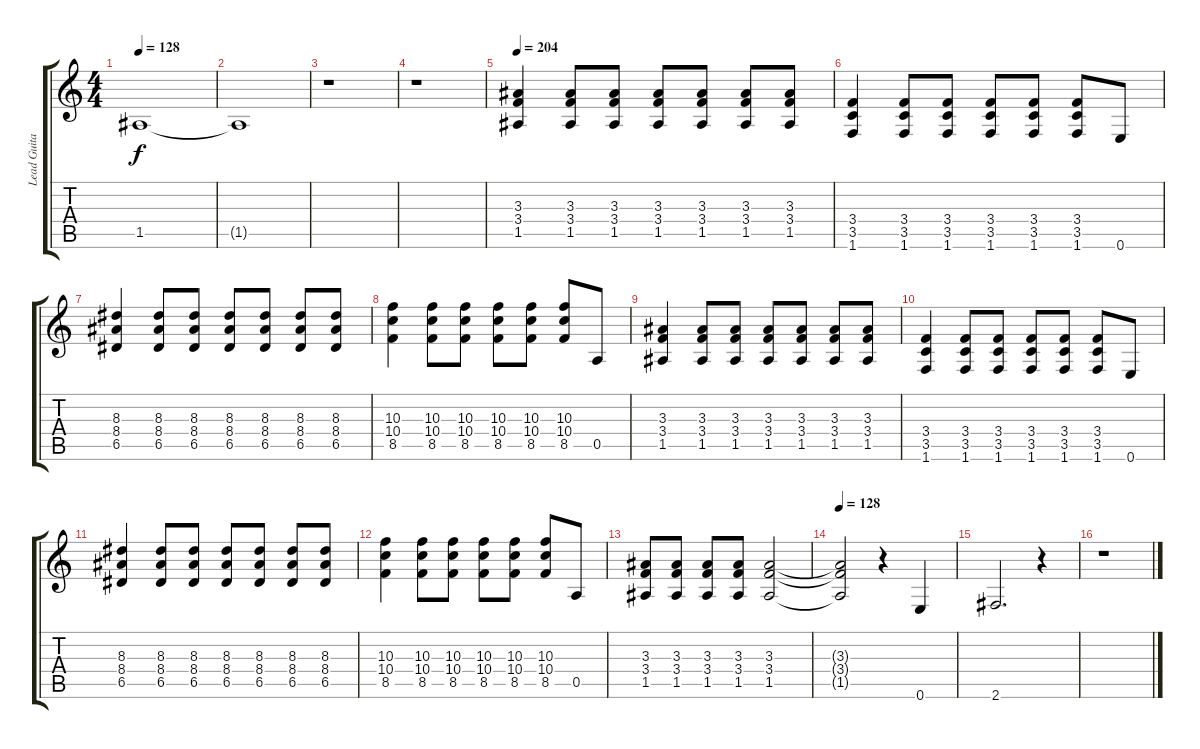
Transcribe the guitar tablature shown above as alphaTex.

\track ("Lead Guitar" "Lead Guita") {instrument distortionguitar}
\staff {score tabs}
\tuning (E4 B3 G3 D3 A2 E2) {hide}
\ts (4 4)
\tempo 128
\clef g2
\ks c
1.5.1{dy f} |
1.5{t}.1 |
r.1 |
r.1 |
\tempo 204
(3.3 3.4 1.5).4 (3.3 3.4 1.5).8 (3.3 3.4 1.5).8 (3.3 3.4 1.5).8 (3.3 3.4 1.5).8 (3.3 3.4 1.5).8 (3.3 3.4 1.5).8 |
(3.4 3.5 1.6).4 (3.4 3.5 1.6).8 (3.4 3.5 1.6).8 (3.4 3.5 1.6).8 (3.4 3.5 1.6).8 (3.4 3.5 1.6).8 0.6.8 |
(8.3 8.4 6.5).4 (8.3 8.4 6.5).8 (8.3 8.4 6.5).8 (8.3 8.4 6.5).8 (8.3 8.4 6.5).8 (8.3 8.4 6.5).8 (8.3 8.4 6.5).8 |
(10.3 10.4 8.5).4 (10.3 10.4 8.5).8 (10.3 10.4 8.5).8 (10.3 10.4 8.5).8 (10.3 10.4 8.5).8 (10.3 10.4 8.5).8 0.5.8 |
(3.3 3.4 1.5).4 (3.3 3.4 1.5).8 (3.3 3.4 1.5).8 (3.3 3.4 1.5).8 (3.3 3.4 1.5).8 (3.3 3.4 1.5).8 (3.3 3.4 1.5).8 |
(3.4 3.5 1.6).4 (3.4 3.5 1.6).8 (3.4 3.5 1.6).8 (3.4 3.5 1.6).8 (3.4 3.5 1.6).8 (3.4 3.5 1.6).8 0.6.8 |
(8.3 8.4 6.5).4 (8.3 8.4 6.5).8 (8.3 8.4 6.5).8 (8.3 8.4 6.5).8 (8.3 8.4 6.5).8 (8.3 8.4 6.5).8 (8.3 8.4 6.5).8 |
(10.3 10.4 8.5).4 (10.3 10.4 8.5).8 (10.3 10.4 8.5).8 (10.3 10.4 8.5).8 (10.3 10.4 8.5).8 (10.3 10.4 8.5).8 0.5.8 |
(3.3 3.4 1.5).8 (3.3 3.4 1.5).8 (3.3 3.4 1.5).8 (3.3 3.4 1.5).8 (3.3 3.4 1.5).2 |
\tempo 128
(3.3{t} 3.4{t} 1.5{t}).2 r.4 0.6.4 |
2.6.2{d} r.4 |
r.1
